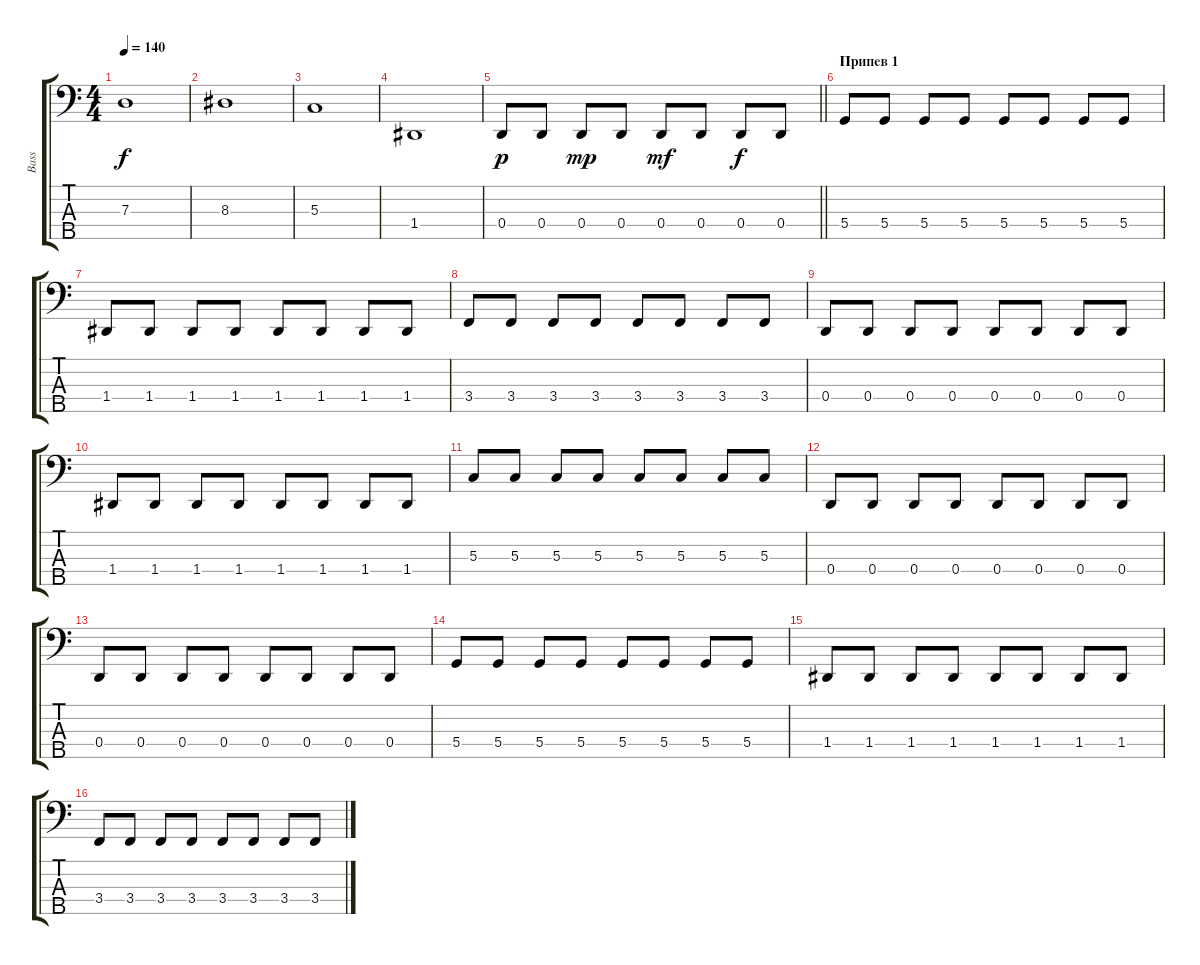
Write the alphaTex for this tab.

\track ("Bass" "Bass") {instrument electricbassfinger}
\staff {score tabs}
\tuning (F2 C2 G1 D1 A0) {hide}
\ts (4 4)
\tempo 140
\clef f4
\ks c
7.3.1{dy f} |
8.3.1 |
5.3.1 |
1.4.1 |
\barLineRight lightlight
0.4.8{dy p} 0.4.8 0.4.8{dy mp} 0.4.8 0.4.8{dy mf} 0.4.8 0.4.8{dy f} 0.4.8 |
\section ("" "Припев 1")
5.4.8 5.4.8 5.4.8 5.4.8 5.4.8 5.4.8 5.4.8 5.4.8 |
1.4.8 1.4.8 1.4.8 1.4.8 1.4.8 1.4.8 1.4.8 1.4.8 |
3.4.8 3.4.8 3.4.8 3.4.8 3.4.8 3.4.8 3.4.8 3.4.8 |
0.4.8 0.4.8 0.4.8 0.4.8 0.4.8 0.4.8 0.4.8 0.4.8 |
1.4.8 1.4.8 1.4.8 1.4.8 1.4.8 1.4.8 1.4.8 1.4.8 |
5.3.8 5.3.8 5.3.8 5.3.8 5.3.8 5.3.8 5.3.8 5.3.8 |
0.4.8 0.4.8 0.4.8 0.4.8 0.4.8 0.4.8 0.4.8 0.4.8 |
0.4.8 0.4.8 0.4.8 0.4.8 0.4.8 0.4.8 0.4.8 0.4.8 |
5.4.8 5.4.8 5.4.8 5.4.8 5.4.8 5.4.8 5.4.8 5.4.8 |
1.4.8 1.4.8 1.4.8 1.4.8 1.4.8 1.4.8 1.4.8 1.4.8 |
3.4.8 3.4.8 3.4.8 3.4.8 3.4.8 3.4.8 3.4.8 3.4.8
